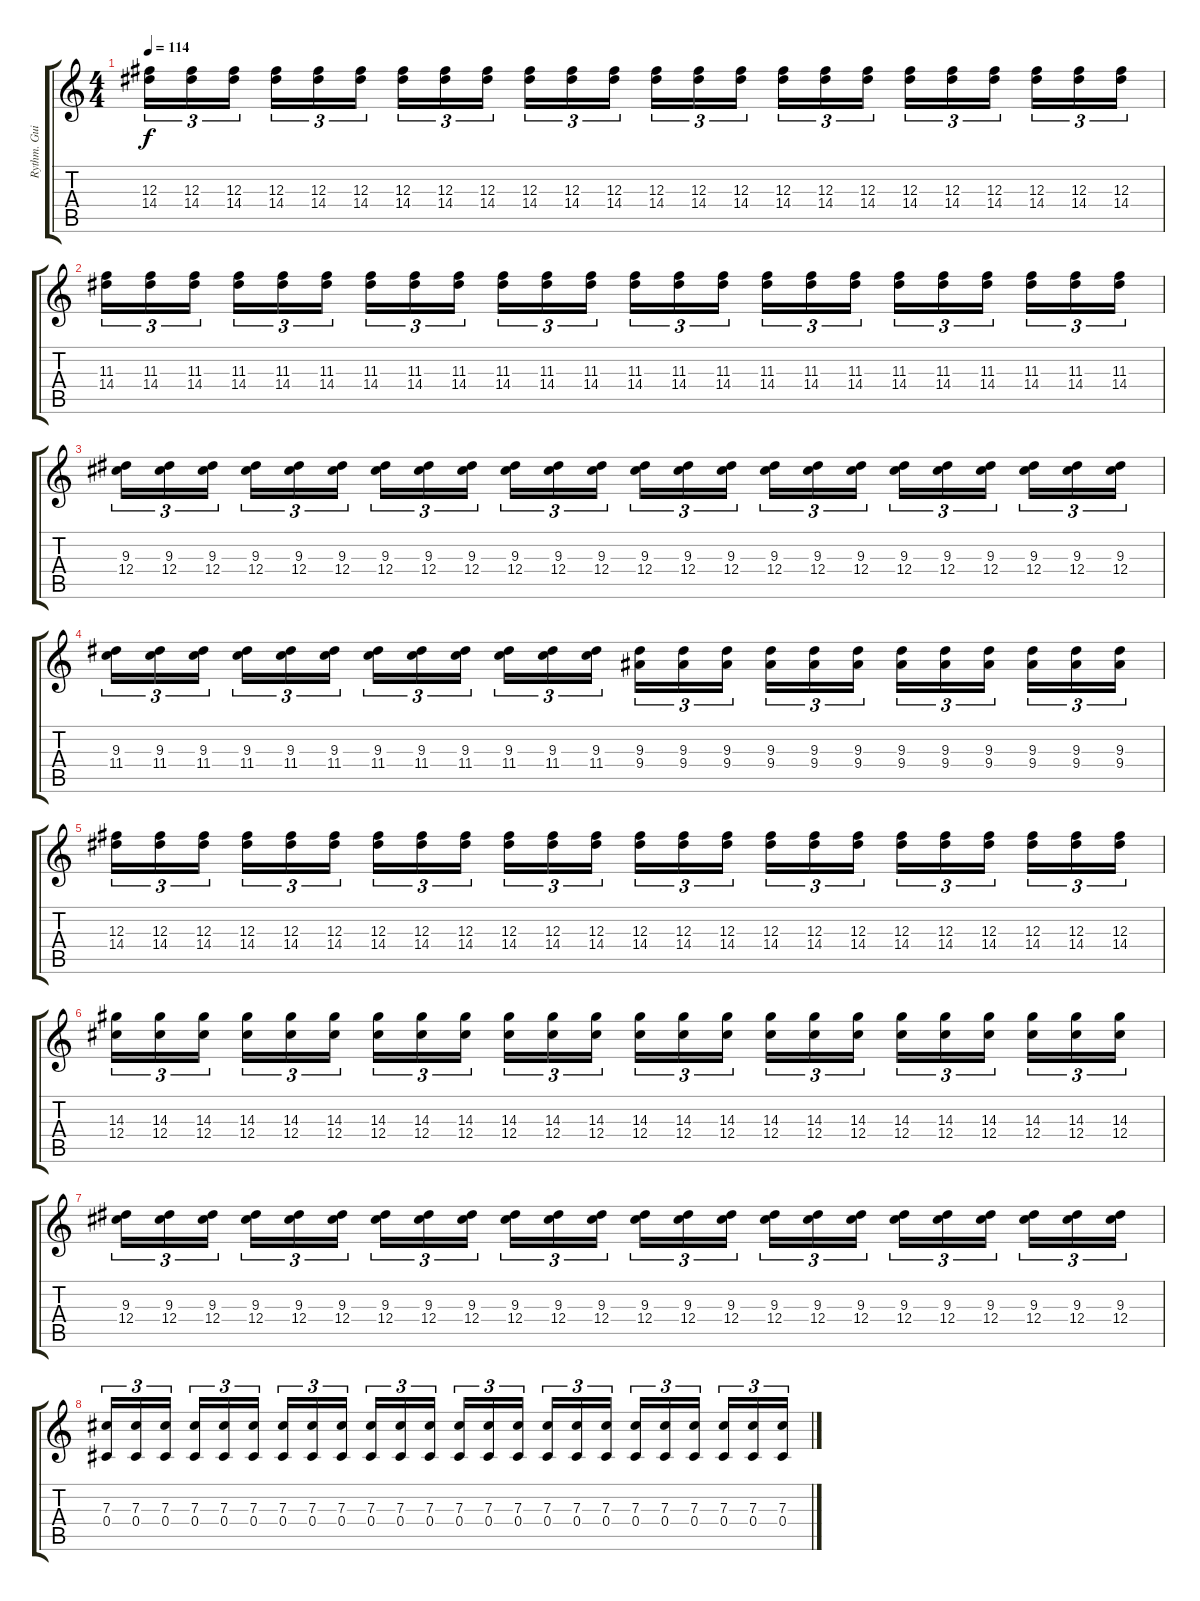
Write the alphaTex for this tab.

\track ("Rythm. Guitar" "Rythm. Gui") {instrument distortionguitar}
\staff {score tabs}
\tuning (Eb4 Bb3 Gb3 Db3 Ab2 Eb2) {hide}
\ts (4 4)
\tempo 114
\clef g2
\ks c
(12.3 14.4).16{tu (3 2) dy f} (12.3 14.4).16{tu (3 2)} (12.3 14.4).16{tu (3 2)} (12.3 14.4).16{tu (3 2)} (12.3 14.4).16{tu (3 2)} (12.3 14.4).16{tu (3 2)} (12.3 14.4).16{tu (3 2)} (12.3 14.4).16{tu (3 2)} (12.3 14.4).16{tu (3 2)} (12.3 14.4).16{tu (3 2)} (12.3 14.4).16{tu (3 2)} (12.3 14.4).16{tu (3 2)} (12.3 14.4).16{tu (3 2)} (12.3 14.4).16{tu (3 2)} (12.3 14.4).16{tu (3 2)} (12.3 14.4).16{tu (3 2)} (12.3 14.4).16{tu (3 2)} (12.3 14.4).16{tu (3 2)} (12.3 14.4).16{tu (3 2)} (12.3 14.4).16{tu (3 2)} (12.3 14.4).16{tu (3 2)} (12.3 14.4).16{tu (3 2)} (12.3 14.4).16{tu (3 2)} (12.3 14.4).16{tu (3 2)} |
(11.3 14.4).16{tu (3 2)} (11.3 14.4).16{tu (3 2)} (11.3 14.4).16{tu (3 2)} (11.3 14.4).16{tu (3 2)} (11.3 14.4).16{tu (3 2)} (11.3 14.4).16{tu (3 2)} (11.3 14.4).16{tu (3 2)} (11.3 14.4).16{tu (3 2)} (11.3 14.4).16{tu (3 2)} (11.3 14.4).16{tu (3 2)} (11.3 14.4).16{tu (3 2)} (11.3 14.4).16{tu (3 2)} (11.3 14.4).16{tu (3 2)} (11.3 14.4).16{tu (3 2)} (11.3 14.4).16{tu (3 2)} (11.3 14.4).16{tu (3 2)} (11.3 14.4).16{tu (3 2)} (11.3 14.4).16{tu (3 2)} (11.3 14.4).16{tu (3 2)} (11.3 14.4).16{tu (3 2)} (11.3 14.4).16{tu (3 2)} (11.3 14.4).16{tu (3 2)} (11.3 14.4).16{tu (3 2)} (11.3 14.4).16{tu (3 2)} |
(9.3 12.4).16{tu (3 2)} (9.3 12.4).16{tu (3 2)} (9.3 12.4).16{tu (3 2)} (9.3 12.4).16{tu (3 2)} (9.3 12.4).16{tu (3 2)} (9.3 12.4).16{tu (3 2)} (9.3 12.4).16{tu (3 2)} (9.3 12.4).16{tu (3 2)} (9.3 12.4).16{tu (3 2)} (9.3 12.4).16{tu (3 2)} (9.3 12.4).16{tu (3 2)} (9.3 12.4).16{tu (3 2)} (9.3 12.4).16{tu (3 2)} (9.3 12.4).16{tu (3 2)} (9.3 12.4).16{tu (3 2)} (9.3 12.4).16{tu (3 2)} (9.3 12.4).16{tu (3 2)} (9.3 12.4).16{tu (3 2)} (9.3 12.4).16{tu (3 2)} (9.3 12.4).16{tu (3 2)} (9.3 12.4).16{tu (3 2)} (9.3 12.4).16{tu (3 2)} (9.3 12.4).16{tu (3 2)} (9.3 12.4).16{tu (3 2)} |
(9.3 11.4).16{tu (3 2)} (9.3 11.4).16{tu (3 2)} (9.3 11.4).16{tu (3 2)} (9.3 11.4).16{tu (3 2)} (9.3 11.4).16{tu (3 2)} (9.3 11.4).16{tu (3 2)} (9.3 11.4).16{tu (3 2)} (9.3 11.4).16{tu (3 2)} (9.3 11.4).16{tu (3 2)} (9.3 11.4).16{tu (3 2)} (9.3 11.4).16{tu (3 2)} (9.3 11.4).16{tu (3 2)} (9.3 9.4).16{tu (3 2)} (9.3 9.4).16{tu (3 2)} (9.3 9.4).16{tu (3 2)} (9.3 9.4).16{tu (3 2)} (9.3 9.4).16{tu (3 2)} (9.3 9.4).16{tu (3 2)} (9.3 9.4).16{tu (3 2)} (9.3 9.4).16{tu (3 2)} (9.3 9.4).16{tu (3 2)} (9.3 9.4).16{tu (3 2)} (9.3 9.4).16{tu (3 2)} (9.3 9.4).16{tu (3 2)} |
(12.3 14.4).16{tu (3 2)} (12.3 14.4).16{tu (3 2)} (12.3 14.4).16{tu (3 2)} (12.3 14.4).16{tu (3 2)} (12.3 14.4).16{tu (3 2)} (12.3 14.4).16{tu (3 2)} (12.3 14.4).16{tu (3 2)} (12.3 14.4).16{tu (3 2)} (12.3 14.4).16{tu (3 2)} (12.3 14.4).16{tu (3 2)} (12.3 14.4).16{tu (3 2)} (12.3 14.4).16{tu (3 2)} (12.3 14.4).16{tu (3 2)} (12.3 14.4).16{tu (3 2)} (12.3 14.4).16{tu (3 2)} (12.3 14.4).16{tu (3 2)} (12.3 14.4).16{tu (3 2)} (12.3 14.4).16{tu (3 2)} (12.3 14.4).16{tu (3 2)} (12.3 14.4).16{tu (3 2)} (12.3 14.4).16{tu (3 2)} (12.3 14.4).16{tu (3 2)} (12.3 14.4).16{tu (3 2)} (12.3 14.4).16{tu (3 2)} |
(14.3 12.4).16{tu (3 2)} (14.3 12.4).16{tu (3 2)} (14.3 12.4).16{tu (3 2)} (14.3 12.4).16{tu (3 2)} (14.3 12.4).16{tu (3 2)} (14.3 12.4).16{tu (3 2)} (14.3 12.4).16{tu (3 2)} (14.3 12.4).16{tu (3 2)} (14.3 12.4).16{tu (3 2)} (14.3 12.4).16{tu (3 2)} (14.3 12.4).16{tu (3 2)} (14.3 12.4).16{tu (3 2)} (14.3 12.4).16{tu (3 2)} (14.3 12.4).16{tu (3 2)} (14.3 12.4).16{tu (3 2)} (14.3 12.4).16{tu (3 2)} (14.3 12.4).16{tu (3 2)} (14.3 12.4).16{tu (3 2)} (14.3 12.4).16{tu (3 2)} (14.3 12.4).16{tu (3 2)} (14.3 12.4).16{tu (3 2)} (14.3 12.4).16{tu (3 2)} (14.3 12.4).16{tu (3 2)} (14.3 12.4).16{tu (3 2)} |
(9.3 12.4).16{tu (3 2)} (9.3 12.4).16{tu (3 2)} (9.3 12.4).16{tu (3 2)} (9.3 12.4).16{tu (3 2)} (9.3 12.4).16{tu (3 2)} (9.3 12.4).16{tu (3 2)} (9.3 12.4).16{tu (3 2)} (9.3 12.4).16{tu (3 2)} (9.3 12.4).16{tu (3 2)} (9.3 12.4).16{tu (3 2)} (9.3 12.4).16{tu (3 2)} (9.3 12.4).16{tu (3 2)} (9.3 12.4).16{tu (3 2)} (9.3 12.4).16{tu (3 2)} (9.3 12.4).16{tu (3 2)} (9.3 12.4).16{tu (3 2)} (9.3 12.4).16{tu (3 2)} (9.3 12.4).16{tu (3 2)} (9.3 12.4).16{tu (3 2)} (9.3 12.4).16{tu (3 2)} (9.3 12.4).16{tu (3 2)} (9.3 12.4).16{tu (3 2)} (9.3 12.4).16{tu (3 2)} (9.3 12.4).16{tu (3 2)} |
(7.3 0.4).16{tu (3 2)} (7.3 0.4).16{tu (3 2)} (7.3 0.4).16{tu (3 2)} (7.3 0.4).16{tu (3 2)} (7.3 0.4).16{tu (3 2)} (7.3 0.4).16{tu (3 2)} (7.3 0.4).16{tu (3 2)} (7.3 0.4).16{tu (3 2)} (7.3 0.4).16{tu (3 2)} (7.3 0.4).16{tu (3 2)} (7.3 0.4).16{tu (3 2)} (7.3 0.4).16{tu (3 2)} (7.3 0.4).16{tu (3 2)} (7.3 0.4).16{tu (3 2)} (7.3 0.4).16{tu (3 2)} (7.3 0.4).16{tu (3 2)} (7.3 0.4).16{tu (3 2)} (7.3 0.4).16{tu (3 2)} (7.3 0.4).16{tu (3 2)} (7.3 0.4).16{tu (3 2)} (7.3 0.4).16{tu (3 2)} (7.3 0.4).16{tu (3 2)} (7.3 0.4).16{tu (3 2)} (7.3 0.4).16{tu (3 2)}
